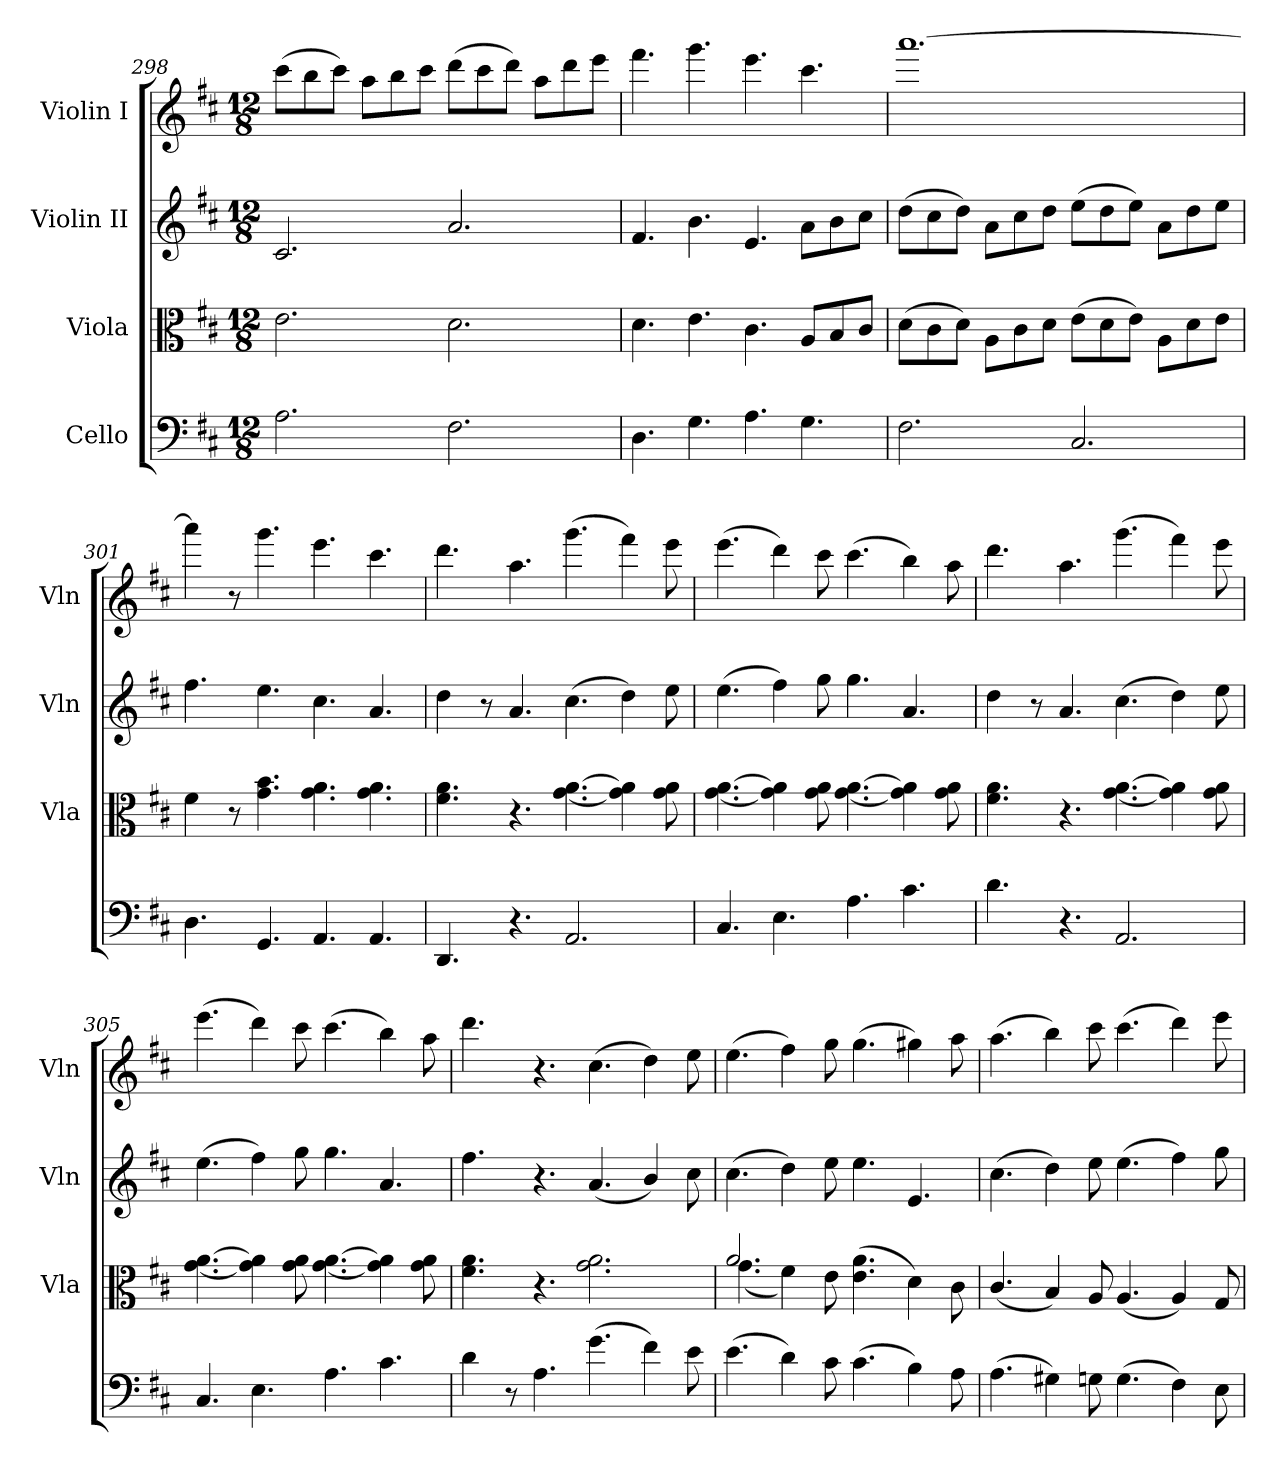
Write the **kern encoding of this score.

**kern	**kern	**kern	**kern
*part4	*part3	*part2	*part1
*staff4	*staff3	*staff2	*staff1
*I"Cello	*I"Viola	*I"Violin II	*I"Violin I
*	*I'Vla	*I'Vln	*I'Vln
*clefF4	*clefC3	*clefG2	*clefG2
*k[f#c#]	*k[f#c#]	*k[f#c#]	*k[f#c#]
*M12/8	*M12/8	*M12/8	*M12/8
=298	=298	=298	=298
2.A\	2.e\	2.c#/	(>8ccc#\L
.	.	.	8bb\
.	.	.	8ccc#\J)
.	.	.	8aa\L
.	.	.	8bb\
.	.	.	8ccc#\J
2.F#\	2.d\	2.a/	(>8ddd\L
.	.	.	8ccc#\
.	.	.	8ddd\J)
.	.	.	8aa\L
.	.	.	8ddd\
.	.	.	8eee\J
=299	=299	=299	=299
4.D\	4.d\	4.f#/	4.fff#\
4.G\	4.e\	4.b\	4.ggg\
4.A\	4.c#\	4.e/	4.eee\
4.G\	8A/L	8a\L	4.ccc#\
.	8B/	8b\	.
.	8c#/J	8cc#\J	.
=300	=300	=300	=300
2.F#\	(>8d\L	(>8dd\L	[1.aaa
.	8c#\	8cc#\	.
.	8d\J)	8dd\J)	.
.	8A\L	8a\L	.
.	8c#\	8cc#\	.
.	8d\J	8dd\J	.
2.C#/	(>8e\L	(>8ee\L	.
.	8d\	8dd\	.
.	8e\J)	8ee\J)	.
.	8A\L	8a\L	.
.	8d\	8dd\	.
.	8e\J	8ee\J	.
=301	=301	=301	=301
4.D\	4f#\	4.ff#\	4aaa\]
.	8r	.	8r
4.GG/	4.g\ 4.b\	4.ee\	4.ggg\
4.AA/	4.g\ 4.a\	4.cc#\	4.eee\
4.AA/	4.g\ 4.a\	4.a/	4.ccc#\
=302	=302	=302	=302
4.DD/	4.f#\ 4.a\	4dd\	4.ddd\
.	.	8r	.
4.r	4.r	4.a/	4.aa\
2.AA/	[4.g\ [4.a\	(>4.cc#\	(>4.ggg\
.	4g\] 4a\]	4dd\)	4fff#\)
.	8g\ 8a\	8ee\	8eee\
!!LO:LB:g=z
=303	=303	=303	=303
4.C#/	[4.g\ [4.a\	(>4.ee\	(>4.eee\
4.E\	4g\] 4a\]	4ff#\)	4ddd\)
.	8g\ 8a\	8gg\	8ccc#\
4.A\	[4.g\ [4.a\	4.gg\	(>4.ccc#\
4.c#\	4g\] 4a\]	4.a/	4bb\)
.	8g\ 8a\	.	8aa\
=304	=304	=304	=304
4.d\	4.f#\ 4.a\	4dd\	4.ddd\
.	.	8r	.
4.r	4.r	4.a/	4.aa\
2.AA/	[4.g\ [4.a\	(>4.cc#\	(>4.ggg\
.	4g\] 4a\]	4dd\)	4fff#\)
.	8g\ 8a\	8ee\	8eee\
=305	=305	=305	=305
4.C#/	[4.g\ [4.a\	(>4.ee\	(>4.eee\
4.E\	4g\] 4a\]	4ff#\)	4ddd\)
.	8g\ 8a\	8gg\	8ccc#\
4.A\	[4.g\ [4.a\	4.gg\	(>4.ccc#\
4.c#\	4g\] 4a\]	4.a/	4bb\)
.	8g\ 8a\	.	8aa\
=306	=306	=306	=306
4d\	4.f#\ 4.a\	4.ff#\	4.ddd\
8r	.	.	.
4.A\	4.r	4.r	4.r
(>4.g\	2.g\ 2.a\	(<4.a/	(>4.cc#\
4f#\)	.	4b/)	4dd\)
8e\	.	8cc#\	8ee\
=307	=307	=307	=307
*	*^	*	*
(>4.e\	2.a/	(<4.g\	(>4.cc#\	(>4.ee\
4d\)	.	4f#\)	4dd\)	4ff#\)
8c#\	.	8e\	8ee\	8gg\
(>4.c#\	(>4.e\ 4.a\	2.ryy	4.ee\	(>4.gg\
4B\)	4d\)	.	4.e/	4gg#X\)
8A\	8c#\	.	.	8aa\
*	*v	*v	*	*
=308	=308	=308	=308
(>4.A\	(<4.c#/	(>4.cc#\	(>4.aa\
4G#X\)	4B/)	4dd\)	4bb\)
8Gn\	8A/	8ee\	8ccc#\
(>4.G\	(<4.A/	(>4.ee\	(>4.ccc#\
4F#\)	4A/)	4ff#\)	4ddd\)
8E\	8G/	8gg\	8eee\
=	=	=	=
*-	*-	*-	*-
